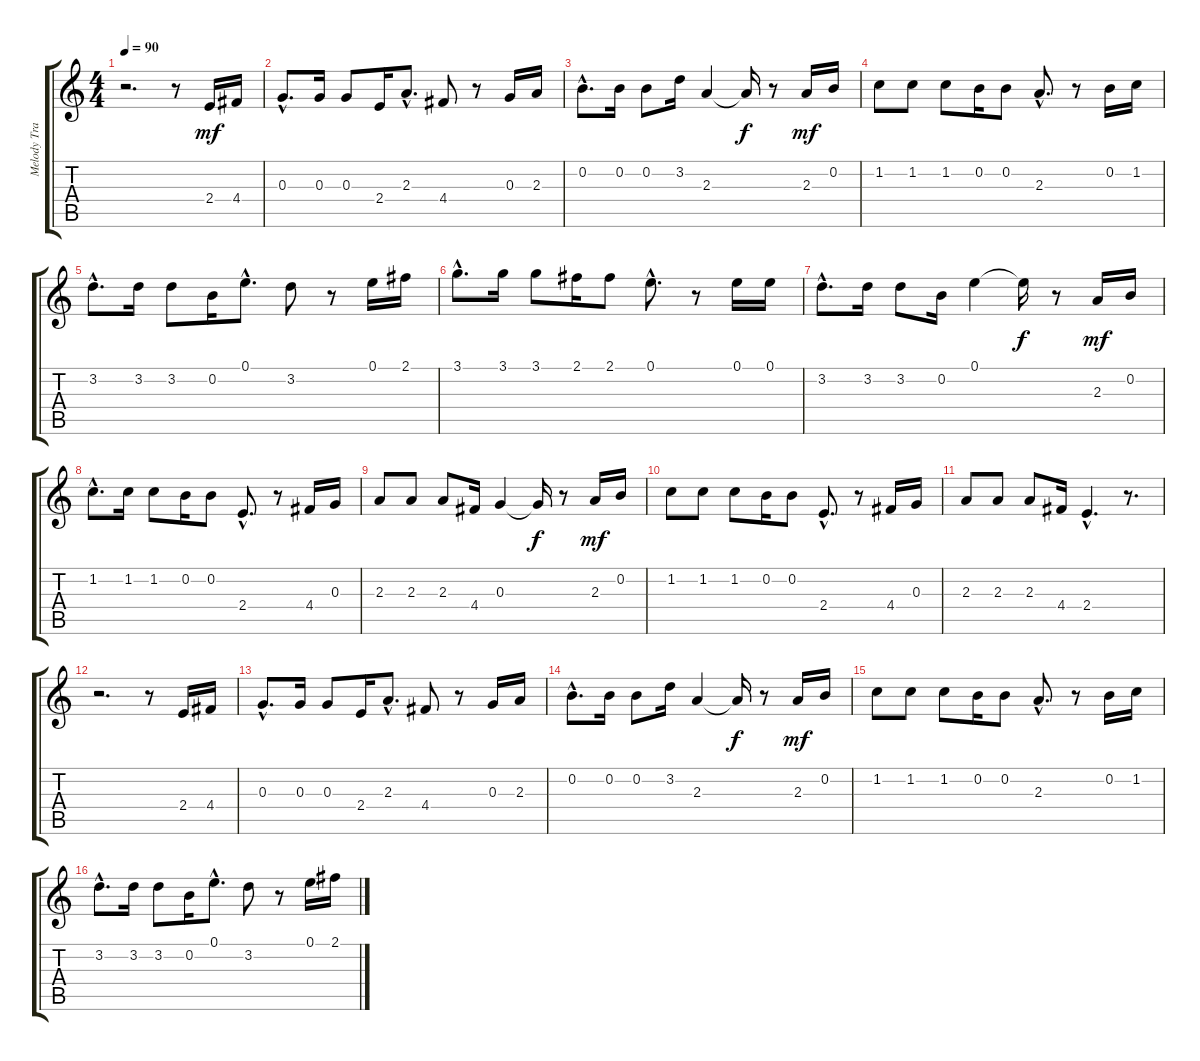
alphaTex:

\track ("Melody Track" "Melody Tra") {instrument overdrivenguitar}
\staff {score tabs}
\tuning (E4 B3 G3 D3 A2 E2) {hide}
\ts (4 4)
\tempo 90
\clef g2
\ks c
r.2{d dy mf instrument overdrivenguitar} r.8 2.4.16 4.4.16 |
0.3{hac}.8{d} 0.3.16 0.3.8 2.4.16 2.3{hac}.8{d} 4.4.8 r.8 0.3.16 2.3.16 |
0.2{hac}.8{d} 0.2.16 0.2.8 3.2.16 2.3.4 2.3{t}.16{dy f} r.8 2.3.16{dy mf} 0.2.16 |
1.2.8 1.2.8 1.2.8 0.2.16 0.2.8 2.3{hac}.8{d} r.8 0.2.16 1.2.16 |
3.2{hac}.8{d} 3.2.16 3.2.8 0.2.16 0.1{hac}.8{d} 3.2.8 r.8 0.1.16 2.1.16 |
3.1{hac}.8{d} 3.1.16 3.1.8 2.1.16 2.1.8 0.1{hac}.8{d} r.8 0.1.16 0.1.16 |
3.2{hac}.8{d} 3.2.16 3.2.8 0.2.16 0.1.4 0.1{t}.16{dy f} r.8 2.3.16{dy mf} 0.2.16 |
1.2{hac}.8{d} 1.2.16 1.2.8 0.2.16 0.2.8 2.4{hac}.8{d} r.8 4.4.16 0.3.16 |
2.3.8 2.3.8 2.3.8 4.4.16 0.3.4 0.3{t}.16{dy f} r.8 2.3.16{dy mf} 0.2.16 |
1.2.8 1.2.8 1.2.8 0.2.16 0.2.8 2.4{hac}.8{d} r.8 4.4.16 0.3.16 |
2.3.8 2.3.8 2.3.8 4.4.16 2.4{hac}.4{d} r.8{d} |
r.2{d} r.8 2.4.16 4.4.16 |
0.3{hac}.8{d} 0.3.16 0.3.8 2.4.16 2.3{hac}.8{d} 4.4.8 r.8 0.3.16 2.3.16 |
0.2{hac}.8{d} 0.2.16 0.2.8 3.2.16 2.3.4 2.3{t}.16{dy f} r.8 2.3.16{dy mf} 0.2.16 |
1.2.8 1.2.8 1.2.8 0.2.16 0.2.8 2.3{hac}.8{d} r.8 0.2.16 1.2.16 |
3.2{hac}.8{d} 3.2.16 3.2.8 0.2.16 0.1{hac}.8{d} 3.2.8 r.8 0.1.16 2.1.16
